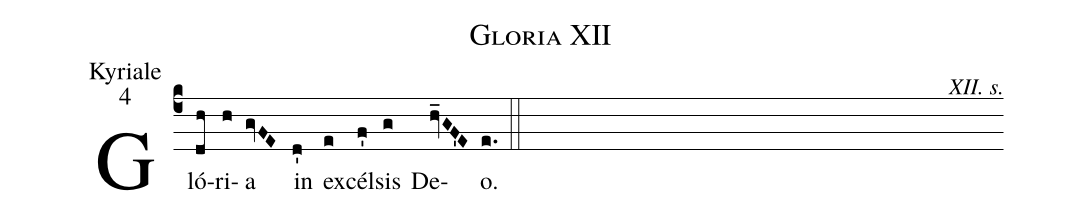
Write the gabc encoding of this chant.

name:Gloria XII;
office-part:Kyriale;
mode:4;
commentary:XII. s.;
%%
(c4) Gló(dh)ri(h)a(gvFE) in(d') ex(e)cél(f')sis(g) De(hv_GF'E)o.(e.) (::)
